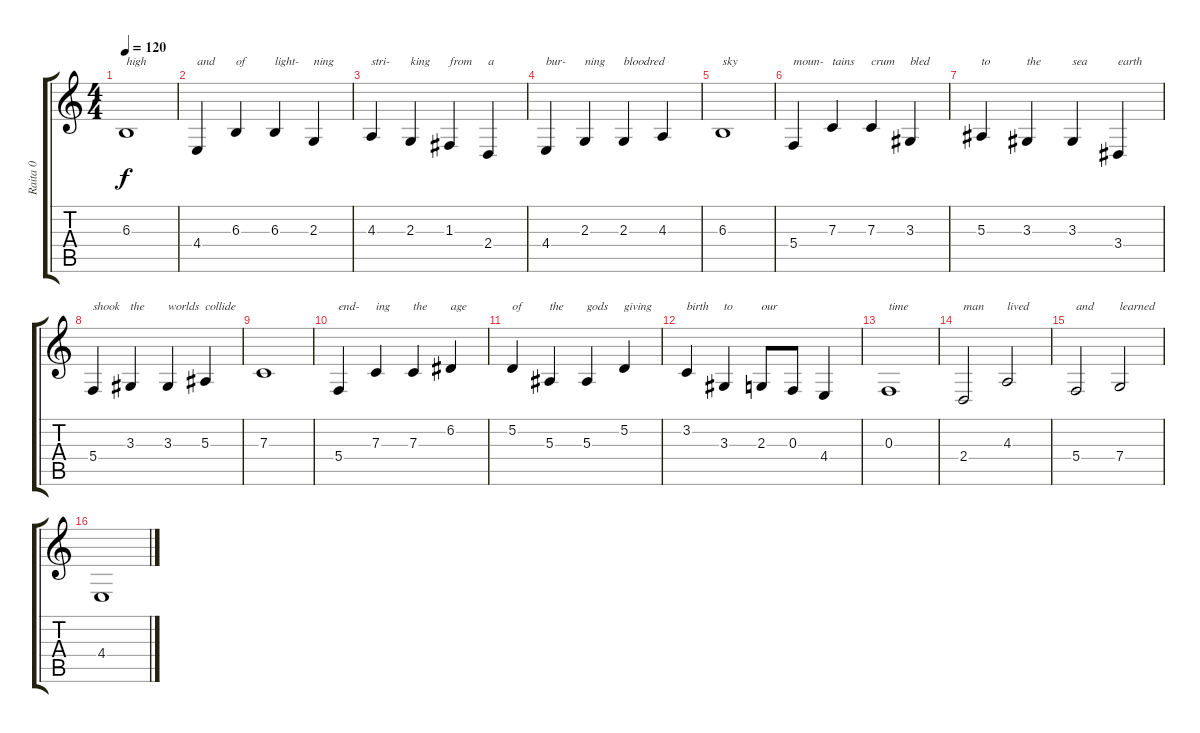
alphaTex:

\track ("Raita 0" "Raita 0") {instrument choiraahs}
\staff {score tabs}
\tuning (D4 A3 F3 C3 G2 D2) {hide}
\ts (4 4)
\tempo 120
\clef g2
\ks c
6.3.1{txt "high" dy f} |
4.4.4{txt "and"} 6.3.4{txt "of"} 6.3.4{txt "light-"} 2.3.4{txt "ning"} |
4.3.4{txt "stri-"} 2.3.4{txt "king"} 1.3.4{txt "from"} 2.4.4{txt "a"} |
4.4.4{txt "bur-"} 2.3.4{txt "ning"} 2.3.4{txt "bloodred"} 4.3.4 |
6.3.1{txt "sky"} |
5.4.4{txt "moun-"} 7.3.4{txt "tains"} 7.3.4{txt "crum"} 3.3.4{txt "bled"} |
5.3.4{txt "to"} 3.3.4{txt "the"} 3.3.4{txt "sea"} 3.4.4{txt "earth"} |
5.4.4{txt "shook"} 3.3.4{txt "the"} 3.3.4{txt "worlds "} 5.3.4{txt "collide"} |
7.3.1 |
5.4.4{txt "end-"} 7.3.4{txt "ing"} 7.3.4{txt "the"} 6.2.4{txt "age"} |
5.2.4{txt "of"} 5.3.4{txt "the"} 5.3.4{txt "gods"} 5.2.4{txt "giving"} |
3.2.4{txt "birth"} 3.3.4{txt "to"} 2.3.8{txt "our"} 0.3.8 4.4.4 |
0.3.1{txt "time"} |
2.4.2{txt "man"} 4.3.2{txt "lived"} |
5.4.2{txt "and"} 7.4.2{txt "learned"} |
4.4.1
